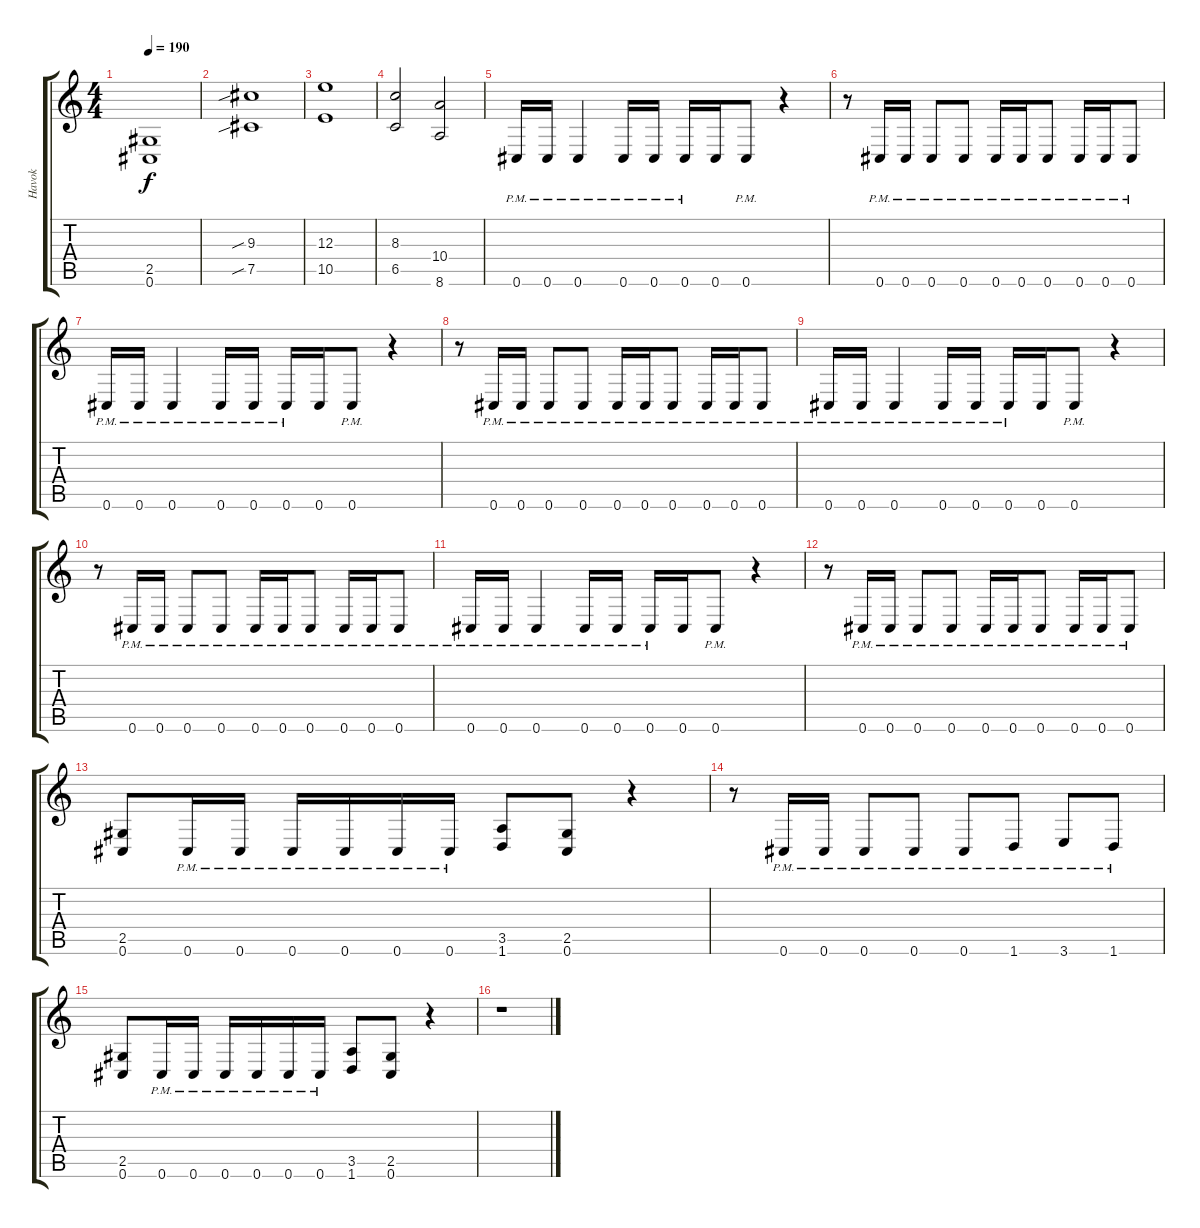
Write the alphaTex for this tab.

\track ("Havok" "Havok") {instrument distortionguitar}
\staff {score tabs}
\tuning (Db4 Ab3 E3 B2 Gb2 Db2) {hide}
\ts (4 4)
\section ("" "")
\tempo 190
\clef g2
\ks c
(2.5 0.6).1{dy f} |
(9.3{sib} 7.5{sib}).1 |
(12.3 10.5).1 |
(8.3 6.5).2 (10.4 8.6).2 |
0.6{pm}.16 0.6{pm}.16 0.6{pm}.4 0.6{pm}.16 0.6{pm}.16 0.6{pm}.16 0.6.16 0.6{pm}.8 r.4 |
r.8 0.6{pm}.16 0.6{pm}.16 0.6{pm}.8 0.6{pm}.8 0.6{pm}.16 0.6{pm}.16 0.6{pm}.8 0.6{pm}.16 0.6{pm}.16 0.6{pm}.8 |
0.6{pm}.16 0.6{pm}.16 0.6{pm}.4 0.6{pm}.16 0.6{pm}.16 0.6{pm}.16 0.6.16 0.6{pm}.8 r.4 |
r.8 0.6{pm}.16 0.6{pm}.16 0.6{pm}.8 0.6{pm}.8 0.6{pm}.16 0.6{pm}.16 0.6{pm}.8 0.6{pm}.16 0.6{pm}.16 0.6{pm}.8 |
0.6{pm}.16 0.6{pm}.16 0.6{pm}.4 0.6{pm}.16 0.6{pm}.16 0.6{pm}.16 0.6.16 0.6{pm}.8 r.4 |
r.8 0.6{pm}.16 0.6{pm}.16 0.6{pm}.8 0.6{pm}.8 0.6{pm}.16 0.6{pm}.16 0.6{pm}.8 0.6{pm}.16 0.6{pm}.16 0.6{pm}.8 |
0.6{pm}.16 0.6{pm}.16 0.6{pm}.4 0.6{pm}.16 0.6{pm}.16 0.6{pm}.16 0.6.16 0.6{pm}.8 r.4 |
r.8 0.6{pm}.16 0.6{pm}.16 0.6{pm}.8 0.6{pm}.8 0.6{pm}.16 0.6{pm}.16 0.6{pm}.8 0.6{pm}.16 0.6{pm}.16 0.6{pm}.8 |
(2.5 0.6).8 0.6{pm}.16 0.6{pm}.16 0.6{pm}.16 0.6{pm}.16 0.6{pm}.16 0.6{pm}.16 (3.5 1.6).8 (2.5 0.6).8 r.4 |
r.8 0.6{pm}.16 0.6{pm}.16 0.6{pm}.8 0.6{pm}.8 0.6{pm}.8 1.6{pm}.8 3.6{pm}.8 1.6{pm}.8 |
(2.5 0.6).8 0.6{pm}.16 0.6{pm}.16 0.6{pm}.16 0.6{pm}.16 0.6{pm}.16 0.6{pm}.16 (3.5 1.6).8 (2.5 0.6).8 r.4 |
r.1
